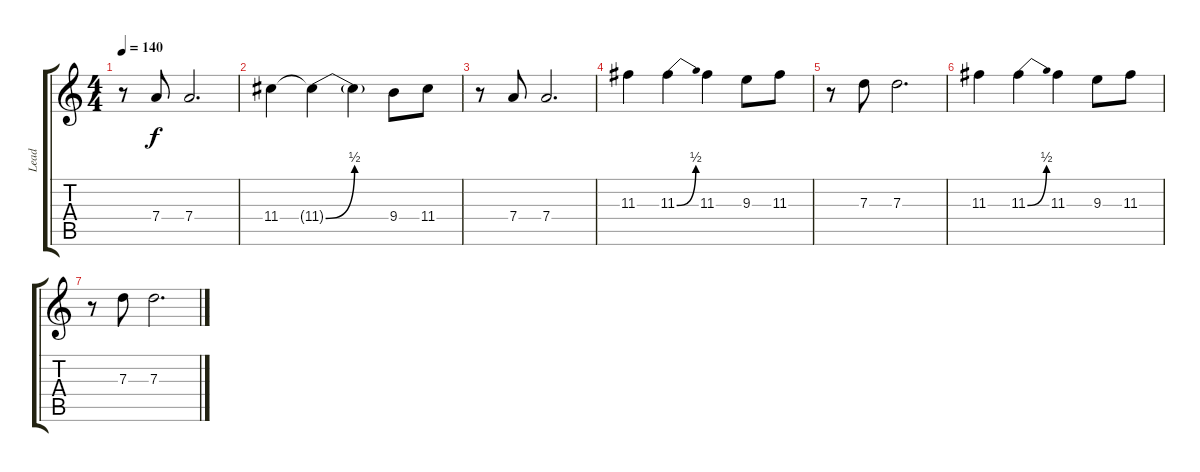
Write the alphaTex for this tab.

\track ("Lead" "Lead") {instrument distortionguitar}
\staff {score tabs}
\tuning (E4 B3 G3 D3 A2 E2) {hide}
\ts (4 4)
\tempo 140
\clef g2
\ks c
r.8{dy f} 7.4.8 7.4.2{d} |
11.4.4 11.4{be (bend 0 0 60 2) t}.4 11.4{be (hold 0 0 60 0) t}.4 9.4.8 11.4.8 |
r.8 7.4.8 7.4.2{d} |
11.3.4 11.3{be (bend 0 0 60 2)}.4 11.3.4 9.3.8 11.3.8 |
r.8 7.3.8 7.3.2{d} |
11.3.4 11.3{be (bend 0 0 60 2)}.4 11.3.4 9.3.8 11.3.8 |
r.8 7.3.8 7.3.2{d}
